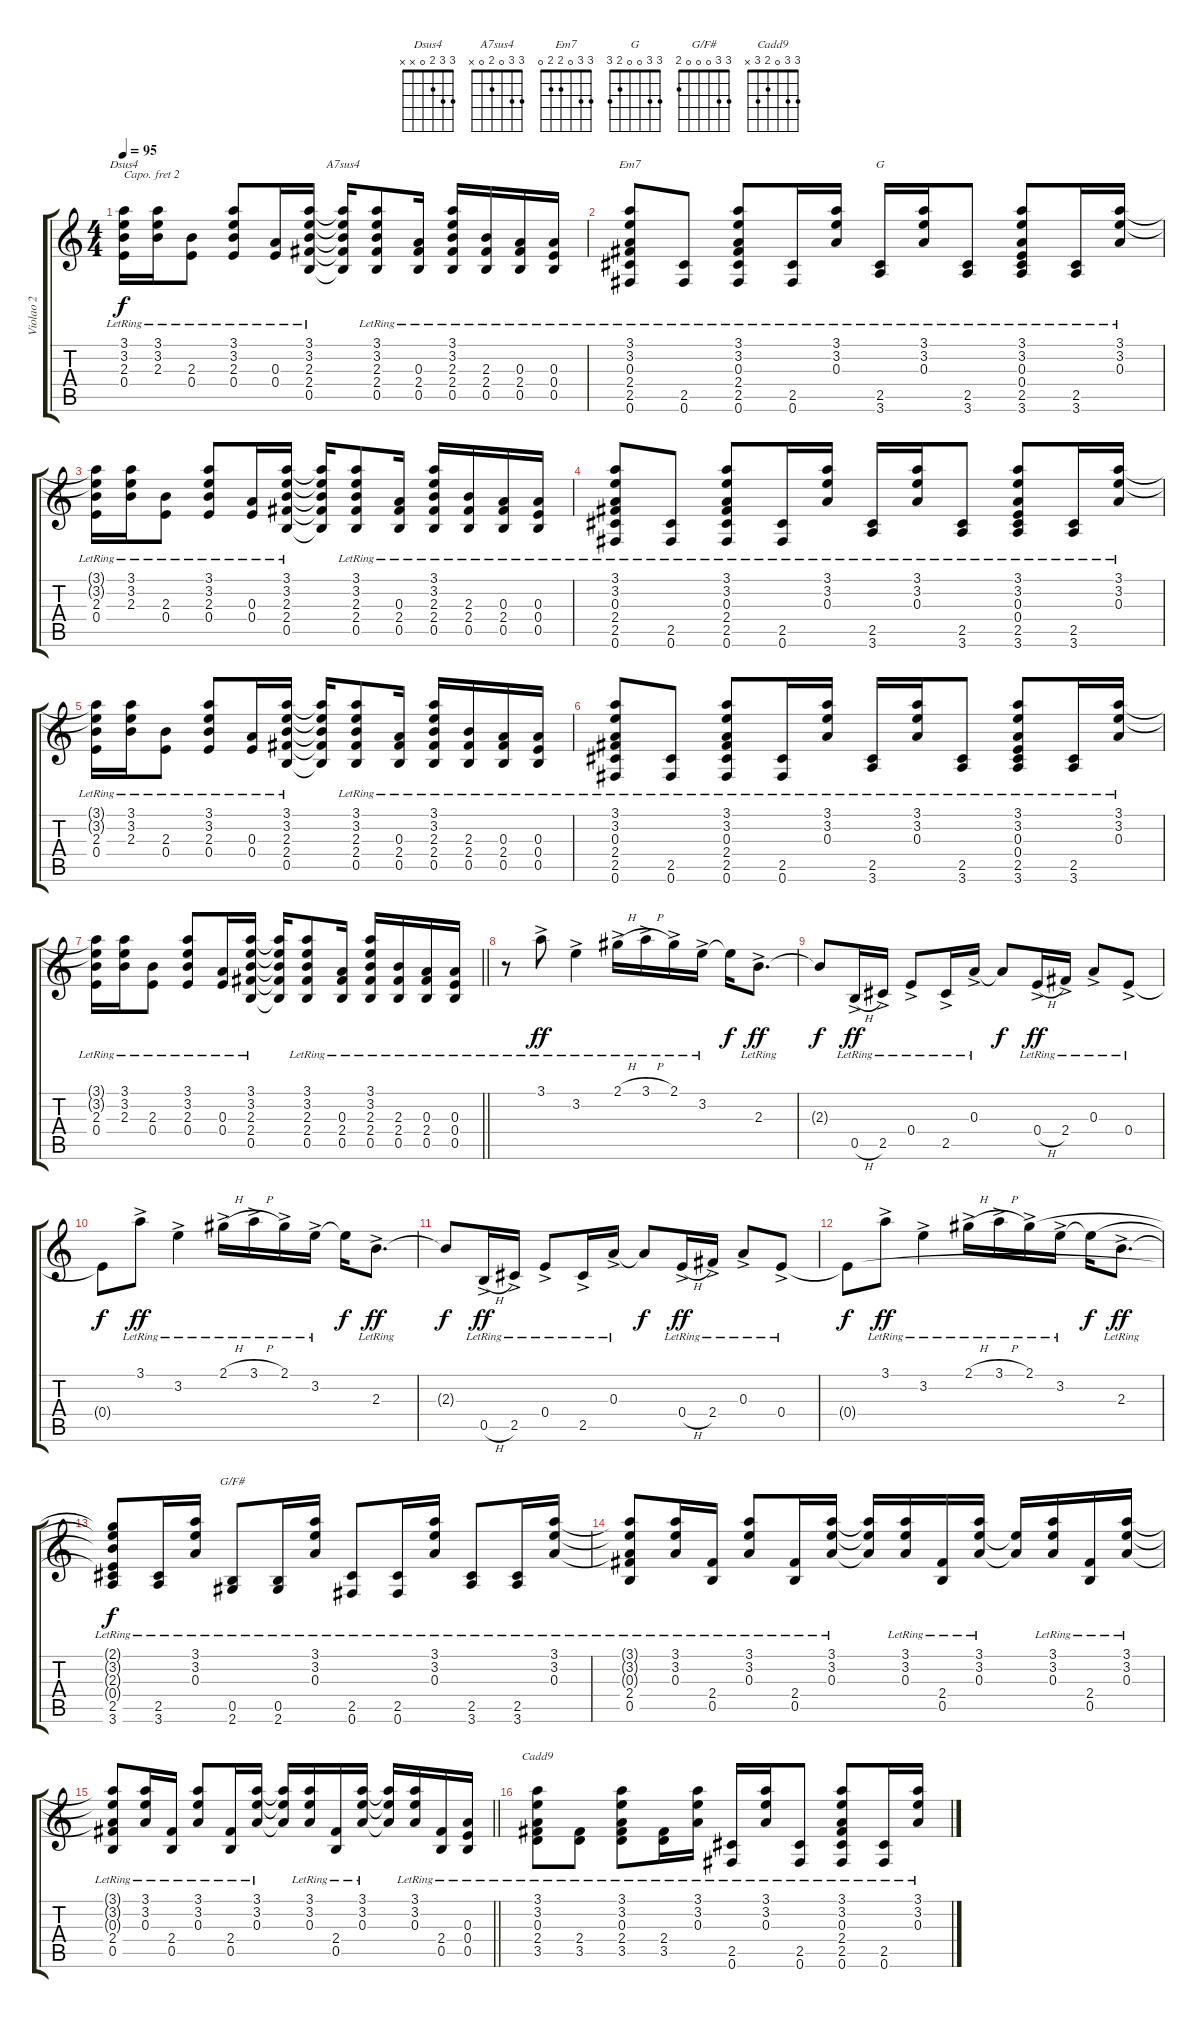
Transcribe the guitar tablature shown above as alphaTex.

\track ("Violao 2" "Violao 2") {instrument acousticguitarsteel}
\staff {score tabs}
\capo 2
\tuning (E4 B3 G3 D3 A2 E2) {hide}
\chord ("Dsus4" 3 3 2 0 x x)
\chord ("A7sus4" 3 3 0 2 0 x)
\chord ("Em7" 3 3 0 2 2 0)
\chord ("G" 3 3 0 0 2 3)
\chord ("G/F#" 3 3 0 0 0 2)
\chord ("Cadd9" 3 3 0 2 3 x)
\ts (4 4)
\tempo 95
\clef g2
\ks c
(3.1{t} 3.2{t} 2.3{lr} 0.4{lr}).16{ch "Dsus4" dy f} (3.1{lr} 3.2{lr} 2.3{lr}).16 (2.3{lr} 0.4{lr}).8 (3.1{lr} 3.2{lr} 2.3{lr} 0.4{lr}).8 (0.3{lr} 0.4{lr}).16 (3.1{lr} 3.2{lr} 2.3{lr} 2.4{lr} 0.5{lr}).16 (3.1{t} 3.2{t} 2.3{t} 2.4{t} 0.5{t}).16{ch "A7sus4"} (3.1{lr} 3.2{lr} 2.3{lr} 2.4{lr} 0.5{lr}).8 (0.3{lr} 2.4{lr} 0.5{lr}).16 (3.1{lr} 3.2{lr} 2.3{lr} 2.4{lr} 0.5{lr}).16 (2.3{lr} 2.4{lr} 0.5{lr}).16 (0.3{lr} 2.4{lr} 0.5{lr}).16 (0.3{lr} 0.4{lr} 0.5{lr}).16 |
(3.1{lr} 3.2{lr} 0.3{lr} 2.4{lr} 2.5{lr} 0.6{lr}).8{ch "Em7"} (2.5{lr} 0.6{lr}).8 (3.1{lr} 3.2{lr} 0.3{lr} 2.4{lr} 2.5{lr} 0.6{lr}).8 (2.5{lr} 0.6{lr}).16 (3.1{lr} 3.2{lr} 0.3{lr}).16 (2.5{lr} 3.6{lr}).16{ch "G"} (3.1{lr} 3.2{lr} 0.3{lr}).16 (2.5{lr} 3.6{lr}).8 (3.1{lr} 3.2{lr} 0.3{lr} 0.4{lr} 2.5{lr} 3.6{lr}).8 (2.5{lr} 3.6{lr}).16 (3.1{lr} 3.2{lr} 0.3{lr}).16 |
(3.1{t} 3.2{t} 2.3{lr} 0.4{lr}).16 (3.1{lr} 3.2{lr} 2.3{lr}).16 (2.3{lr} 0.4{lr}).8 (3.1{lr} 3.2{lr} 2.3{lr} 0.4{lr}).8 (0.3{lr} 0.4{lr}).16 (3.1{lr} 3.2{lr} 2.3{lr} 2.4{lr} 0.5{lr}).16 (3.1{t} 3.2{t} 2.3{t} 2.4{t} 0.5{t}).16 (3.1{lr} 3.2{lr} 2.3{lr} 2.4{lr} 0.5{lr}).8 (0.3{lr} 2.4{lr} 0.5{lr}).16 (3.1{lr} 3.2{lr} 2.3{lr} 2.4{lr} 0.5{lr}).16 (2.3{lr} 2.4{lr} 0.5{lr}).16 (0.3{lr} 2.4{lr} 0.5{lr}).16 (0.3{lr} 0.4{lr} 0.5{lr}).16 |
(3.1{lr} 3.2{lr} 0.3{lr} 2.4{lr} 2.5{lr} 0.6{lr}).8 (2.5{lr} 0.6{lr}).8 (3.1{lr} 3.2{lr} 0.3{lr} 2.4{lr} 2.5{lr} 0.6{lr}).8 (2.5{lr} 0.6{lr}).16 (3.1{lr} 3.2{lr} 0.3{lr}).16 (2.5{lr} 3.6{lr}).16 (3.1{lr} 3.2{lr} 0.3{lr}).16 (2.5{lr} 3.6{lr}).8 (3.1{lr} 3.2{lr} 0.3{lr} 0.4{lr} 2.5{lr} 3.6{lr}).8 (2.5{lr} 3.6{lr}).16 (3.1{lr} 3.2{lr} 0.3{lr}).16 |
(3.1{t} 3.2{t} 2.3{lr} 0.4{lr}).16 (3.1{lr} 3.2{lr} 2.3{lr}).16 (2.3{lr} 0.4{lr}).8 (3.1{lr} 3.2{lr} 2.3{lr} 0.4{lr}).8 (0.3{lr} 0.4{lr}).16 (3.1{lr} 3.2{lr} 2.3{lr} 2.4{lr} 0.5{lr}).16 (3.1{t} 3.2{t} 2.3{t} 2.4{t} 0.5{t}).16 (3.1{lr} 3.2{lr} 2.3{lr} 2.4{lr} 0.5{lr}).8 (0.3{lr} 2.4{lr} 0.5{lr}).16 (3.1{lr} 3.2{lr} 2.3{lr} 2.4{lr} 0.5{lr}).16 (2.3{lr} 2.4{lr} 0.5{lr}).16 (0.3{lr} 2.4{lr} 0.5{lr}).16 (0.3{lr} 0.4{lr} 0.5{lr}).16 |
(3.1{lr} 3.2{lr} 0.3{lr} 2.4{lr} 2.5{lr} 0.6{lr}).8 (2.5{lr} 0.6{lr}).8 (3.1{lr} 3.2{lr} 0.3{lr} 2.4{lr} 2.5{lr} 0.6{lr}).8 (2.5{lr} 0.6{lr}).16 (3.1{lr} 3.2{lr} 0.3{lr}).16 (2.5{lr} 3.6{lr}).16 (3.1{lr} 3.2{lr} 0.3{lr}).16 (2.5{lr} 3.6{lr}).8 (3.1{lr} 3.2{lr} 0.3{lr} 0.4{lr} 2.5{lr} 3.6{lr}).8 (2.5{lr} 3.6{lr}).16 (3.1{lr} 3.2{lr} 0.3{lr}).16 |
\barLineRight lightlight
(3.1{t} 3.2{t} 2.3{lr} 0.4{lr}).16 (3.1{lr} 3.2{lr} 2.3{lr}).16 (2.3{lr} 0.4{lr}).8 (3.1{lr} 3.2{lr} 2.3{lr} 0.4{lr}).8 (0.3{lr} 0.4{lr}).16 (3.1{lr} 3.2{lr} 2.3{lr} 2.4{lr} 0.5{lr}).16 (3.1{t} 3.2{t} 2.3{t} 2.4{t} 0.5{t}).16 (3.1{lr} 3.2{lr} 2.3{lr} 2.4{lr} 0.5{lr}).8 (0.3{lr} 2.4{lr} 0.5{lr}).16 (3.1{lr} 3.2{lr} 2.3{lr} 2.4{lr} 0.5{lr}).16 (2.3{lr} 2.4{lr} 0.5{lr}).16 (0.3{lr} 2.4{lr} 0.5{lr}).16 (0.3{lr} 0.4{lr} 0.5{lr}).16 |
r.8 3.1{ac lr}.8{dy ff} 3.2{ac lr}.4 2.1{h ac lr}.16 3.1{h ac lr}.16 2.1{ac lr}.16 3.2{ac lr}.16 3.2{t}.16{dy f} 2.3{ac lr}.8{d dy ff} |
2.3{t}.8{dy f} 0.5{h ac lr}.16{dy ff} 2.5{ac lr}.16 0.4{ac lr}.8 2.5{ac lr}.16 0.3{ac lr}.16 0.3{t}.8{dy f} 0.4{h ac lr}.16{dy ff} 2.4{ac lr}.16 0.3{ac lr}.8 0.4{ac lr}.8 |
0.4{t}.8{dy f} 3.1{ac lr}.8{dy ff} 3.2{ac lr}.4 2.1{h ac lr}.16 3.1{h ac lr}.16 2.1{ac lr}.16 3.2{ac lr}.16 3.2{t}.16{dy f} 2.3{ac lr}.8{d dy ff} |
2.3{t}.8{dy f} 0.5{h ac lr}.16{dy ff} 2.5{ac lr}.16 0.4{ac lr}.8 2.5{ac lr}.16 0.3{ac lr}.16 0.3{t}.8{dy f} 0.4{h ac lr}.16{dy ff} 2.4{ac lr}.16 0.3{ac lr}.8 0.4{ac lr}.8 |
0.4{t}.8{dy f} 3.1{ac lr}.8{dy ff} 3.2{ac lr}.4 2.1{h ac lr}.16 3.1{h ac lr}.16 2.1{ac lr}.16 3.2{ac lr}.16 3.2{t}.16{dy f} 2.3{ac lr}.8{d dy ff} |
(2.1{t} 3.2{t} 2.3{t} 0.4{t} 2.5{lr} 3.6{lr}).8{dy f} (2.5{lr} 3.6{lr}).16 (3.1{lr} 3.2{lr} 0.3{lr}).16 (0.5{lr} 2.6{lr}).8{ch "G/F#"} (0.5{lr} 2.6{lr}).16 (3.1{lr} 3.2{lr} 0.3{lr}).16 (2.5{lr} 0.6{lr}).8 (2.5{lr} 0.6{lr}).16 (3.1{lr} 3.2{lr} 0.3{lr}).16 (2.5{lr} 3.6{lr}).8 (2.5{lr} 3.6{lr}).16 (3.1{lr} 3.2{lr} 0.3{lr}).16 |
(3.1{t} 3.2{t} 0.3{t} 2.4{lr} 0.5{lr}).8 (3.1{lr} 3.2{lr} 0.3{lr}).16 (2.4{lr} 0.5{lr}).16 (3.1{lr} 3.2{lr} 0.3{lr}).8 (2.4{lr} 0.5{lr}).16 (3.1{lr} 3.2{lr} 0.3{lr}).16 (3.1{t} 3.2{t} 0.3{t}).16 (3.1{lr} 3.2{lr} 0.3{lr}).16 (2.4{lr} 0.5{lr}).16 (3.1{lr} 3.2{lr} 0.3{lr}).16 (3.2{t} 0.3{t}).16 (3.1{lr} 3.2{lr} 0.3{lr}).16 (2.4{lr} 0.5{lr}).16 (3.1{lr} 3.2{lr} 0.3{lr}).16 |
\barLineRight lightlight
(3.1{t} 3.2{t} 0.3{t} 2.4{lr} 0.5{lr}).8 (3.1{lr} 3.2{lr} 0.3{lr}).16 (2.4{lr} 0.5{lr}).16 (3.1{lr} 3.2{lr} 0.3{lr}).8 (2.4{lr} 0.5{lr}).16 (3.1{lr} 3.2{lr} 0.3{lr}).16 (3.1{t} 3.2{t} 0.3{t}).16 (3.1{lr} 3.2{lr} 0.3{lr}).16 (2.4{lr} 0.5{lr}).16 (3.1{lr} 3.2{lr} 0.3{lr}).16 (3.1{t} 3.2{t} 0.3{t}).16 (3.1{lr} 3.2{lr} 0.3{lr}).16 (2.4{lr} 0.5{lr}).16 (0.3{lr} 0.4{lr} 0.5{lr}).16 |
(3.1{lr} 3.2{lr} 0.3{lr} 2.4{lr} 3.5{lr}).8{ch "Cadd9"} (2.4{lr} 3.5{lr}).8 (3.1{lr} 3.2{lr} 0.3{lr} 2.4{lr} 3.5{lr}).8 (2.4{lr} 3.5{lr}).16 (3.1{lr} 3.2{lr} 0.3{lr}).16 (2.5{lr} 0.6{lr}).16 (3.1{lr} 3.2{lr} 0.3{lr}).16 (2.5{lr} 0.6{lr}).8 (3.1{lr} 3.2{lr} 0.3{lr} 2.4{lr} 2.5{lr} 0.6{lr}).8 (2.5{lr} 0.6{lr}).16 (3.1{lr} 3.2{lr} 0.3{lr}).16
